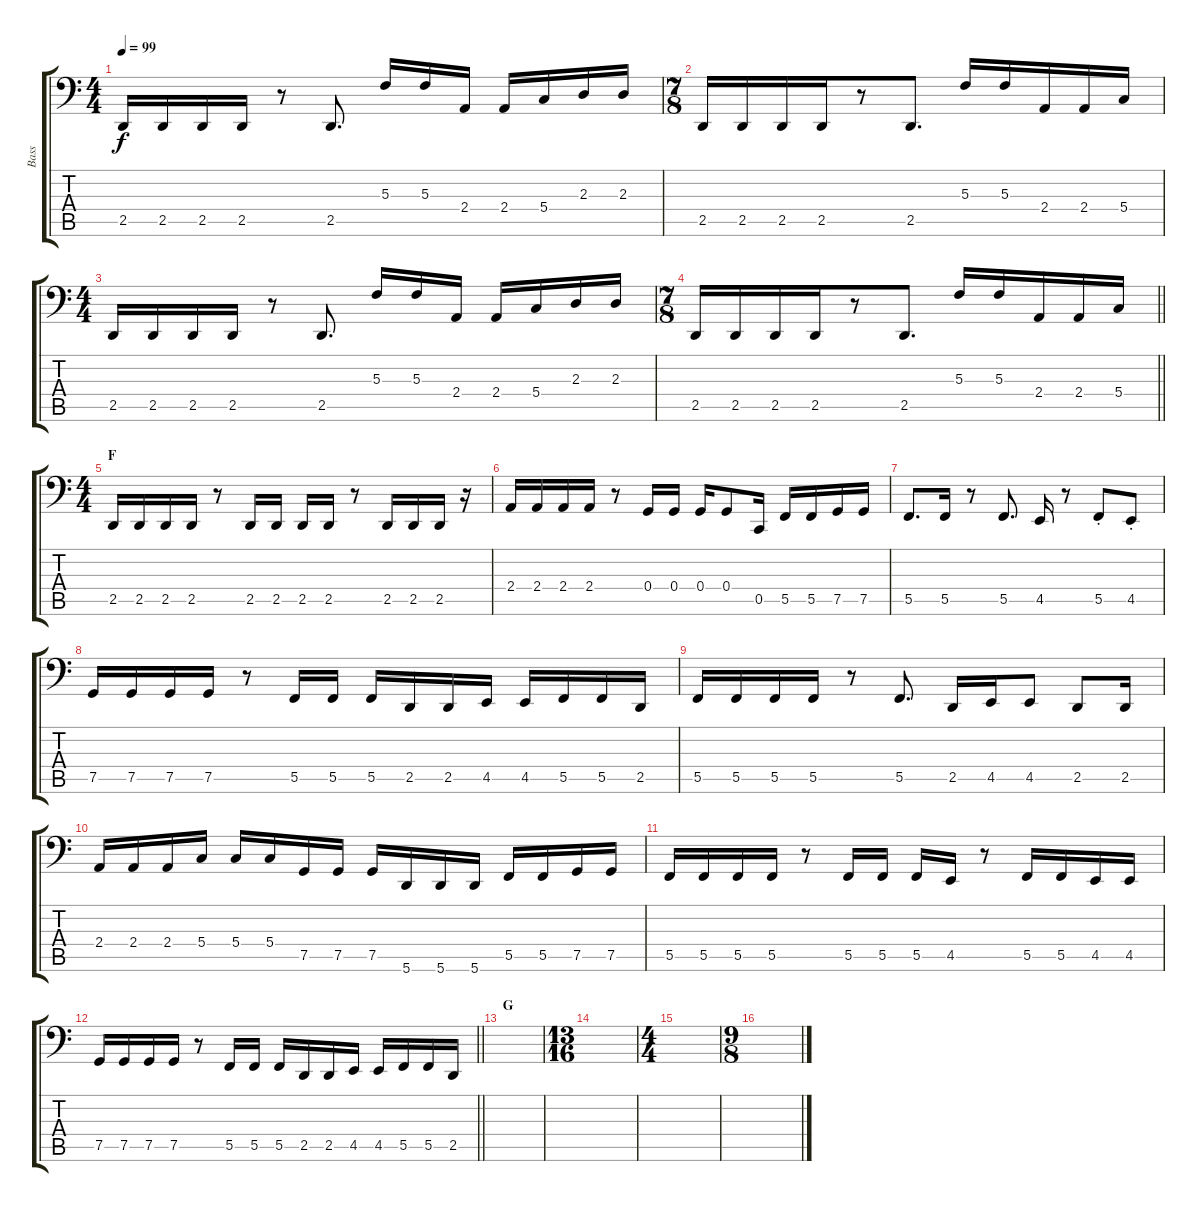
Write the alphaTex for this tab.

\track ("Bass" "Bass") {instrument electricbasspick}
\staff {score tabs}
\tuning (Bb2 F2 C2 G1 C1 A0) {hide}
\ts (4 4)
\tempo 99
\clef f4
\ks c
2.5.16{dy f} 2.5.16 2.5.16 2.5.16 r.8 2.5.8{d} 5.3.16 5.3.16 2.4.16 2.4.16 5.4.16 2.3.16 2.3.16 |
\ts (7 8)
2.5.16 2.5.16 2.5.16 2.5.16 r.8 2.5.8{d} 5.3.16 5.3.16 2.4.16 2.4.16 5.4.16 |
\ts (4 4)
2.5.16 2.5.16 2.5.16 2.5.16 r.8 2.5.8{d} 5.3.16 5.3.16 2.4.16 2.4.16 5.4.16 2.3.16 2.3.16 |
\ts (7 8)
\barLineRight lightlight
2.5.16 2.5.16 2.5.16 2.5.16 r.8 2.5.8{d} 5.3.16 5.3.16 2.4.16 2.4.16 5.4.16 |
\ts (4 4)
\section ("" "F")
2.5.16 2.5.16 2.5.16 2.5.16 r.8 2.5.16 2.5.16 2.5.16 2.5.16 r.8 2.5.16 2.5.16 2.5.16 r.16 |
2.4.16 2.4.16 2.4.16 2.4.16 r.8 0.4.16 0.4.16 0.4.16 0.4.8 0.5.16 5.5.16 5.5.16 7.5.16 7.5.16 |
5.5.8{d} 5.5.16 r.8 5.5.8{d} 4.5.16 r.8 5.5{st}.8 4.5{st}.8 |
7.5.16 7.5.16 7.5.16 7.5.16 r.8 5.5.16 5.5.16 5.5.16 2.5.16 2.5.16 4.5.16 4.5.16 5.5.16 5.5.16 2.5.16 |
5.5.16 5.5.16 5.5.16 5.5.16 r.8 5.5.8{d} 2.5.16 4.5.16 4.5.8 2.5.8 2.5.16 |
2.4.16 2.4.16 2.4.16 5.4.16 5.4.16 5.4.16 7.5.16 7.5.16 7.5.16 5.6.16 5.6.16 5.6.16 5.5.16 5.5.16 7.5.16 7.5.16 |
5.5.16 5.5.16 5.5.16 5.5.16 r.8 5.5.16 5.5.16 5.5.16 4.5.16 r.8 5.5.16 5.5.16 4.5.16 4.5.16 |
\barLineRight lightlight
7.5.16 7.5.16 7.5.16 7.5.16 r.8 5.5.16 5.5.16 5.5.16 2.5.16 2.5.16 4.5.16 4.5.16 5.5.16 5.5.16 2.5.16 |
\section ("" "G")
|
\ts (13 16)
|
\ts (4 4)
|
\ts (9 8)
